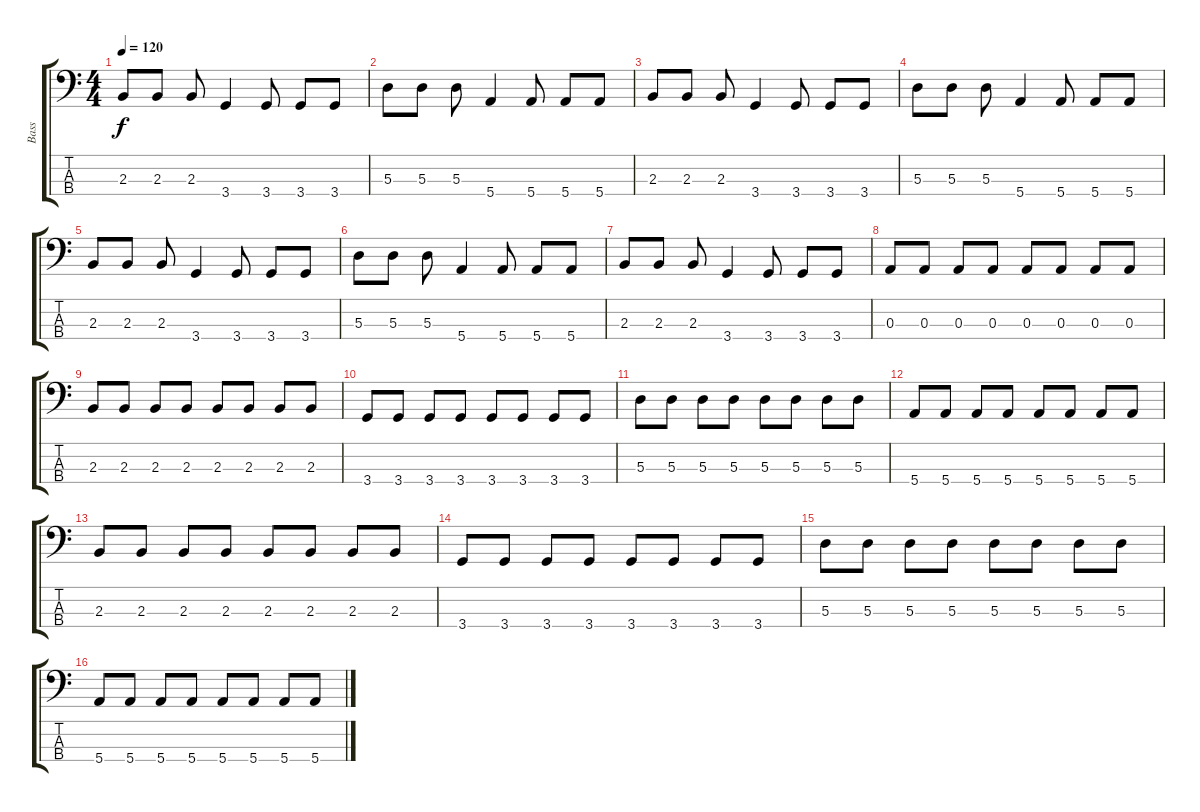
\track ("Bass" "Bass") {instrument electricbassfinger}
\staff {score tabs}
\tuning (G2 D2 A1 E1) {hide}
\ts (4 4)
\tempo 120
\clef f4
\ks c
2.3.8{dy f} 2.3.8 2.3.8 3.4.4 3.4.8 3.4.8 3.4.8 |
5.3.8 5.3.8 5.3.8 5.4.4 5.4.8 5.4.8 5.4.8 |
2.3.8 2.3.8 2.3.8 3.4.4 3.4.8 3.4.8 3.4.8 |
5.3.8 5.3.8 5.3.8 5.4.4 5.4.8 5.4.8 5.4.8 |
2.3.8 2.3.8 2.3.8 3.4.4 3.4.8 3.4.8 3.4.8 |
5.3.8 5.3.8 5.3.8 5.4.4 5.4.8 5.4.8 5.4.8 |
2.3.8 2.3.8 2.3.8 3.4.4 3.4.8 3.4.8 3.4.8 |
0.3.8 0.3.8 0.3.8 0.3.8 0.3.8 0.3.8 0.3.8 0.3.8 |
2.3.8 2.3.8 2.3.8 2.3.8 2.3.8 2.3.8 2.3.8 2.3.8 |
3.4.8 3.4.8 3.4.8 3.4.8 3.4.8 3.4.8 3.4.8 3.4.8 |
5.3.8 5.3.8 5.3.8 5.3.8 5.3.8 5.3.8 5.3.8 5.3.8 |
5.4.8 5.4.8 5.4.8 5.4.8 5.4.8 5.4.8 5.4.8 5.4.8 |
2.3.8 2.3.8 2.3.8 2.3.8 2.3.8 2.3.8 2.3.8 2.3.8 |
3.4.8 3.4.8 3.4.8 3.4.8 3.4.8 3.4.8 3.4.8 3.4.8 |
5.3.8 5.3.8 5.3.8 5.3.8 5.3.8 5.3.8 5.3.8 5.3.8 |
5.4.8 5.4.8 5.4.8 5.4.8 5.4.8 5.4.8 5.4.8 5.4.8
